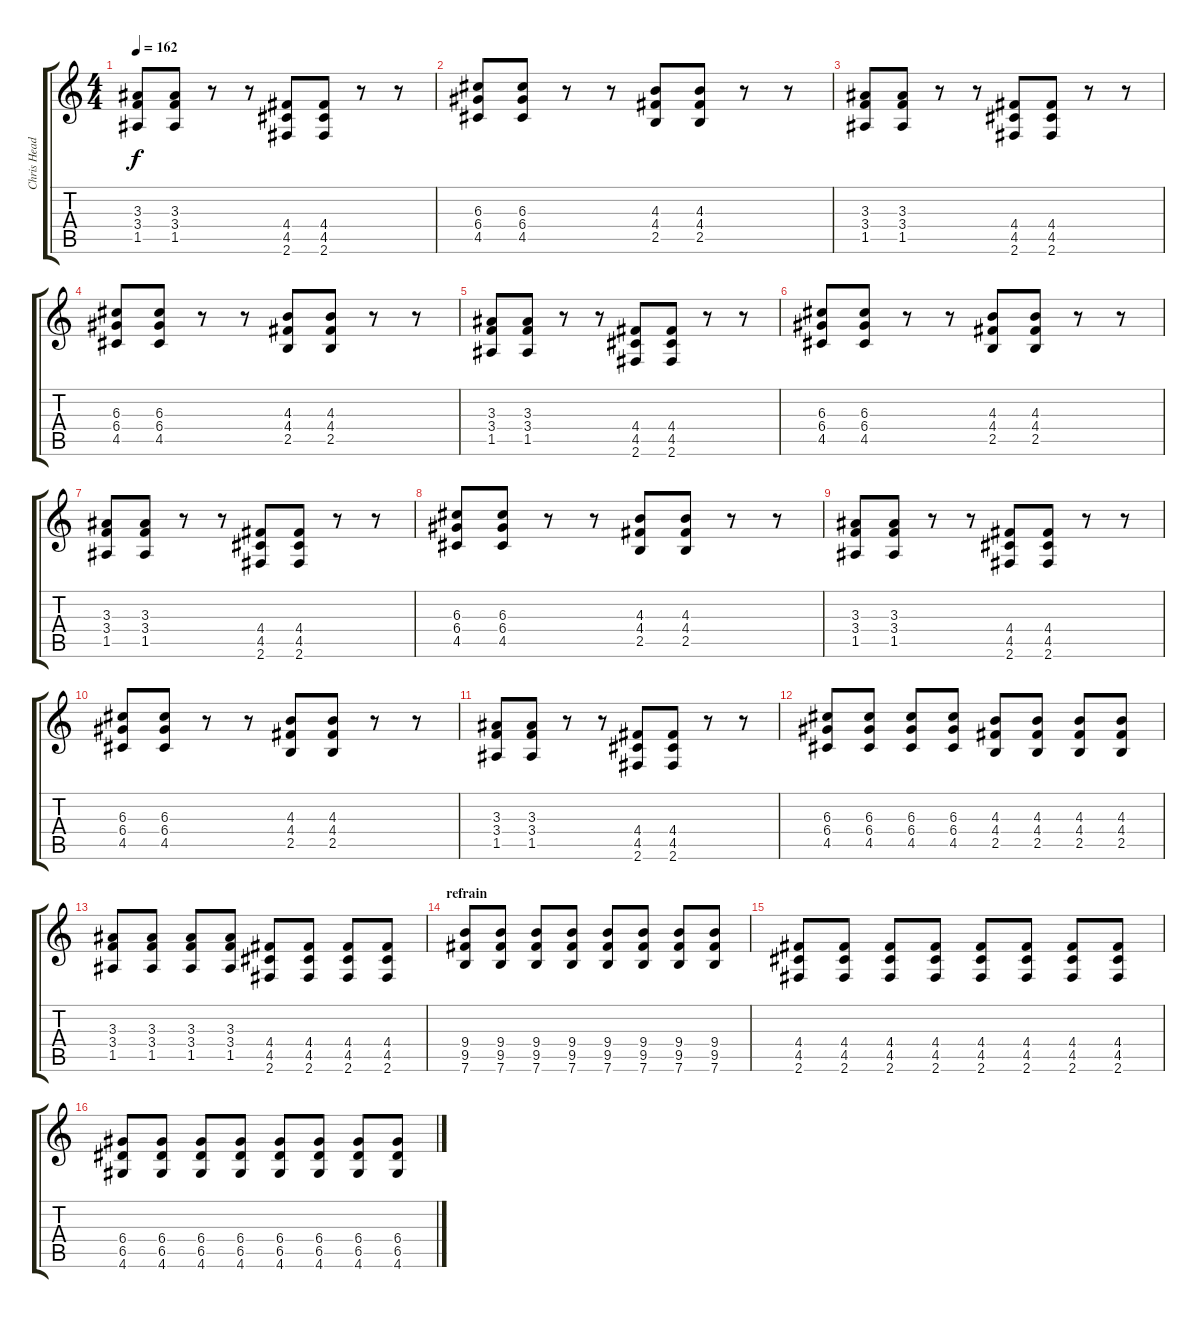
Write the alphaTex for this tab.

\track ("Chris Head" "Chris Head") {instrument distortionguitar}
\staff {score tabs}
\tuning (E4 B3 G3 D3 A2 E2) {hide}
\ts (4 4)
\tempo 162
\clef g2
\ks c
(3.3 3.4 1.5).8{dy f} (3.3 3.4 1.5).8 r.8 r.8 (4.4 4.5 2.6).8 (4.4 4.5 2.6).8 r.8 r.8 |
(6.3 6.4 4.5).8 (6.3 6.4 4.5).8 r.8 r.8 (4.3 4.4 2.5).8 (4.3 4.4 2.5).8 r.8 r.8 |
(3.3 3.4 1.5).8 (3.3 3.4 1.5).8 r.8 r.8 (4.4 4.5 2.6).8 (4.4 4.5 2.6).8 r.8 r.8 |
(6.3 6.4 4.5).8 (6.3 6.4 4.5).8 r.8 r.8 (4.3 4.4 2.5).8 (4.3 4.4 2.5).8 r.8 r.8 |
(3.3 3.4 1.5).8 (3.3 3.4 1.5).8 r.8 r.8 (4.4 4.5 2.6).8 (4.4 4.5 2.6).8 r.8 r.8 |
(6.3 6.4 4.5).8 (6.3 6.4 4.5).8 r.8 r.8 (4.3 4.4 2.5).8 (4.3 4.4 2.5).8 r.8 r.8 |
(3.3 3.4 1.5).8 (3.3 3.4 1.5).8 r.8 r.8 (4.4 4.5 2.6).8 (4.4 4.5 2.6).8 r.8 r.8 |
(6.3 6.4 4.5).8 (6.3 6.4 4.5).8 r.8 r.8 (4.3 4.4 2.5).8 (4.3 4.4 2.5).8 r.8 r.8 |
(3.3 3.4 1.5).8 (3.3 3.4 1.5).8 r.8 r.8 (4.4 4.5 2.6).8 (4.4 4.5 2.6).8 r.8 r.8 |
(6.3 6.4 4.5).8 (6.3 6.4 4.5).8 r.8 r.8 (4.3 4.4 2.5).8 (4.3 4.4 2.5).8 r.8 r.8 |
(3.3 3.4 1.5).8 (3.3 3.4 1.5).8 r.8 r.8 (4.4 4.5 2.6).8 (4.4 4.5 2.6).8 r.8 r.8 |
(6.3 6.4 4.5).8{instrument electricguitarmuted} (6.3 6.4 4.5).8 (6.3 6.4 4.5).8 (6.3 6.4 4.5).8 (4.3 4.4 2.5).8 (4.3 4.4 2.5).8 (4.3 4.4 2.5).8 (4.3 4.4 2.5).8 |
(3.3 3.4 1.5).8 (3.3 3.4 1.5).8 (3.3 3.4 1.5).8 (3.3 3.4 1.5).8 (4.4 4.5 2.6).8 (4.4 4.5 2.6).8 (4.4 4.5 2.6).8 (4.4 4.5 2.6).8 |
\section ("" "refrain")
(9.4 9.5 7.6).8{instrument distortionguitar} (9.4 9.5 7.6).8 (9.4 9.5 7.6).8 (9.4 9.5 7.6).8 (9.4 9.5 7.6).8 (9.4 9.5 7.6).8 (9.4 9.5 7.6).8 (9.4 9.5 7.6).8 |
(4.4 4.5 2.6).8 (4.4 4.5 2.6).8 (4.4 4.5 2.6).8 (4.4 4.5 2.6).8 (4.4 4.5 2.6).8 (4.4 4.5 2.6).8 (4.4 4.5 2.6).8 (4.4 4.5 2.6).8 |
(6.4 6.5 4.6).8 (6.4 6.5 4.6).8 (6.4 6.5 4.6).8 (6.4 6.5 4.6).8 (6.4 6.5 4.6).8 (6.4 6.5 4.6).8 (6.4 6.5 4.6).8 (6.4 6.5 4.6).8
